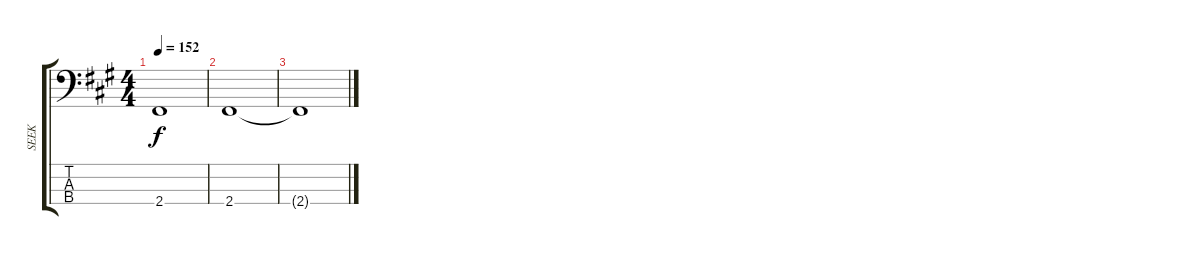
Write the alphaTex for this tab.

\track ("SEEK" "SEEK") {instrument synthbass2}
\staff {score tabs}
\tuning (G2 D2 A1 E1) {hide}
\ts (4 4)
\tempo 152
\clef f4
\ks f#minor
2.4{t}.1{dy f} |
2.4.1 |
2.4{t}.1
